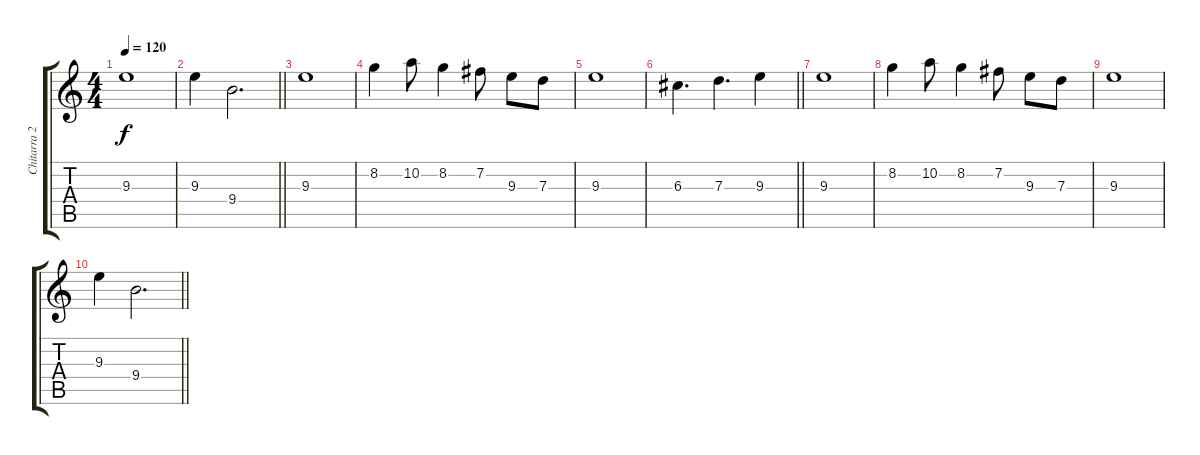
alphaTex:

\track ("Chitarra 2" "Chitarra 2") {instrument distortionguitar}
\staff {score tabs}
\tuning (E4 B3 G3 D3 A2 E2) {hide}
\ts (4 4)
\tempo 120
\clef g2
\ks c
9.3.1{dy f} |
\barLineRight lightlight
9.3.4 9.4.2{d} |
9.3.1 |
8.2.4 10.2.8 8.2.4 7.2.8 9.3.8 7.3.8 |
9.3.1 |
\barLineRight lightlight
6.3.4{d} 7.3.4{d} 9.3.4 |
9.3.1 |
8.2.4 10.2.8 8.2.4 7.2.8 9.3.8 7.3.8 |
9.3.1 |
\barLineRight lightlight
9.3.4 9.4.2{d}
